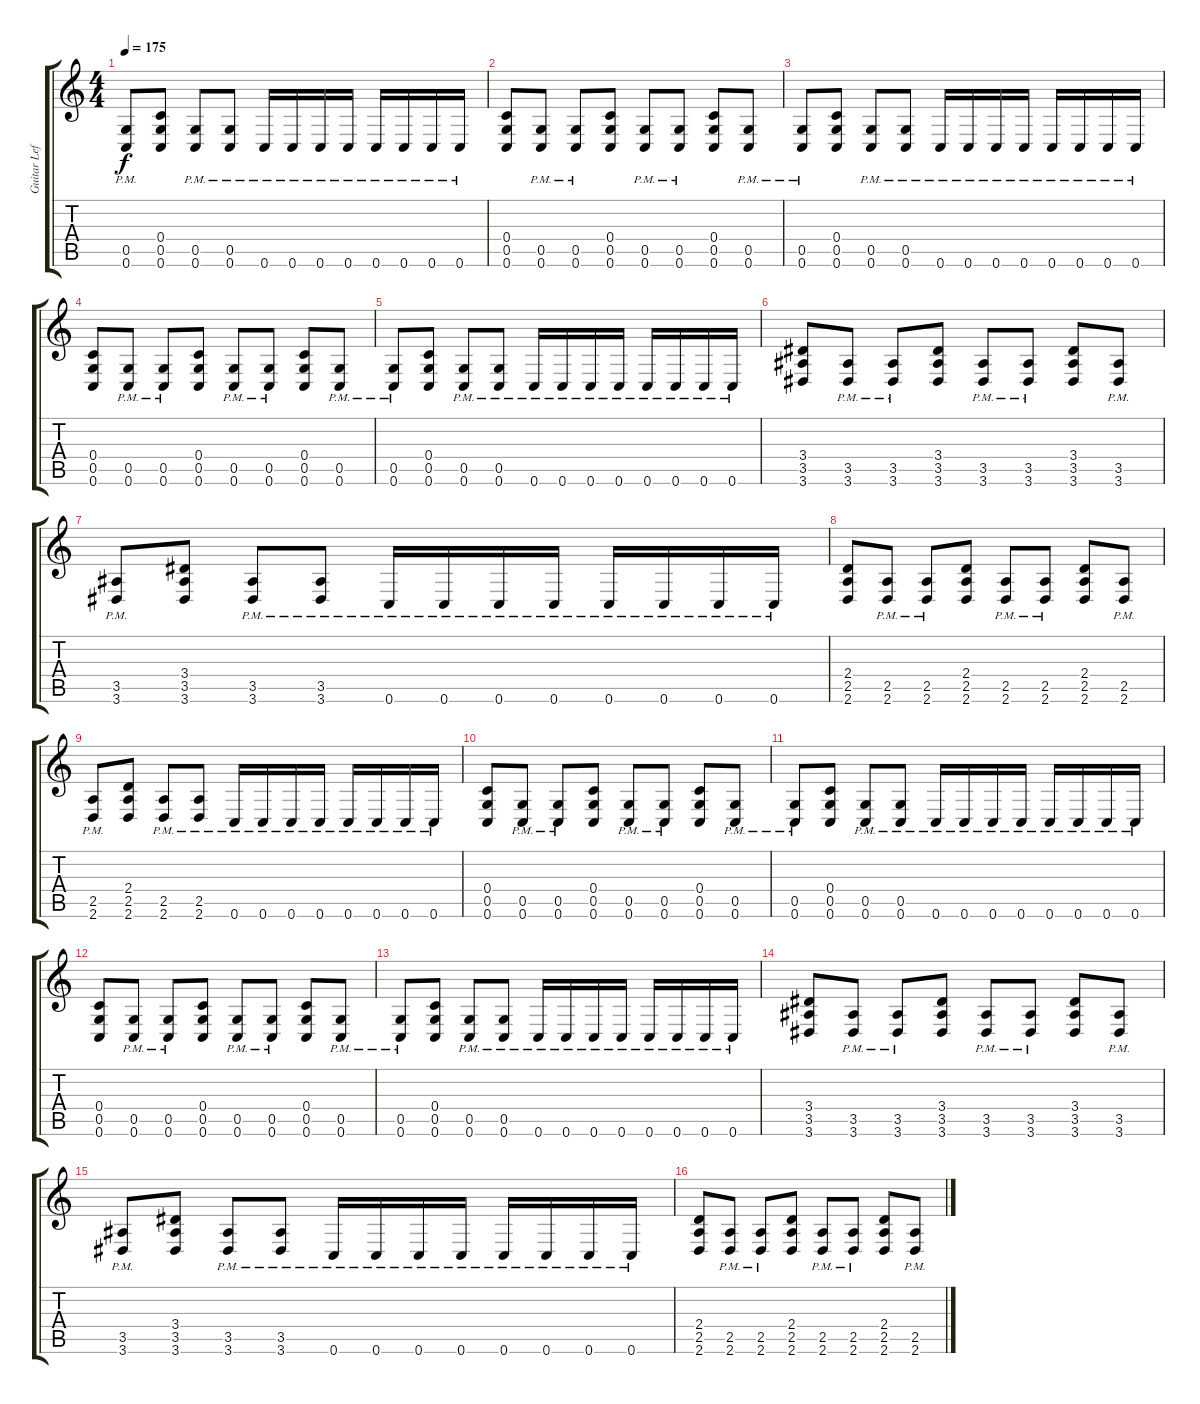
\track ("Guitar Left" "Guitar Lef") {instrument distortionguitar}
\staff {score tabs}
\tuning (D4 A3 F3 C3 G2 C2) {hide}
\ts (4 4)
\tempo 175
\clef g2
\ks c
(0.5{pm} 0.6{pm}).8{dy f} (0.4 0.5 0.6).8 (0.5{pm} 0.6{pm}).8 (0.5{pm} 0.6{pm}).8 0.6{pm}.16 0.6{pm}.16 0.6{pm}.16 0.6{pm}.16 0.6{pm}.16 0.6{pm}.16 0.6{pm}.16 0.6{pm}.16 |
(0.4 0.5 0.6).8 (0.5{pm} 0.6{pm}).8 (0.5{pm} 0.6{pm}).8 (0.4 0.5 0.6).8 (0.5{pm} 0.6{pm}).8 (0.5{pm} 0.6{pm}).8 (0.4 0.5 0.6).8 (0.5{pm} 0.6{pm}).8 |
(0.5{pm} 0.6{pm}).8 (0.4 0.5 0.6).8 (0.5{pm} 0.6{pm}).8 (0.5{pm} 0.6{pm}).8 0.6{pm}.16 0.6{pm}.16 0.6{pm}.16 0.6{pm}.16 0.6{pm}.16 0.6{pm}.16 0.6{pm}.16 0.6{pm}.16 |
(0.4 0.5 0.6).8 (0.5{pm} 0.6{pm}).8 (0.5{pm} 0.6{pm}).8 (0.4 0.5 0.6).8 (0.5{pm} 0.6{pm}).8 (0.5{pm} 0.6{pm}).8 (0.4 0.5 0.6).8 (0.5{pm} 0.6{pm}).8 |
(0.5{pm} 0.6{pm}).8 (0.4 0.5 0.6).8 (0.5{pm} 0.6{pm}).8 (0.5{pm} 0.6{pm}).8 0.6{pm}.16 0.6{pm}.16 0.6{pm}.16 0.6{pm}.16 0.6{pm}.16 0.6{pm}.16 0.6{pm}.16 0.6{pm}.16 |
(3.4 3.5 3.6).8 (3.5{pm} 3.6{pm}).8 (3.5{pm} 3.6{pm}).8 (3.4 3.5 3.6).8 (3.5{pm} 3.6{pm}).8 (3.5{pm} 3.6{pm}).8 (3.4 3.5 3.6).8 (3.5{pm} 3.6{pm}).8 |
(3.5{pm} 3.6{pm}).8 (3.4 3.5 3.6).8 (3.5{pm} 3.6{pm}).8 (3.5{pm} 3.6{pm}).8 0.6{pm}.16 0.6{pm}.16 0.6{pm}.16 0.6{pm}.16 0.6{pm}.16 0.6{pm}.16 0.6{pm}.16 0.6{pm}.16 |
(2.4 2.5 2.6).8 (2.5{pm} 2.6{pm}).8 (2.5{pm} 2.6{pm}).8 (2.4 2.5 2.6).8 (2.5{pm} 2.6{pm}).8 (2.5{pm} 2.6{pm}).8 (2.4 2.5 2.6).8 (2.5{pm} 2.6{pm}).8 |
(2.5{pm} 2.6{pm}).8 (2.4 2.5 2.6).8 (2.5{pm} 2.6{pm}).8 (2.5{pm} 2.6{pm}).8 0.6{pm}.16 0.6{pm}.16 0.6{pm}.16 0.6{pm}.16 0.6{pm}.16 0.6{pm}.16 0.6{pm}.16 0.6{pm}.16 |
(0.4 0.5 0.6).8 (0.5{pm} 0.6{pm}).8 (0.5{pm} 0.6{pm}).8 (0.4 0.5 0.6).8 (0.5{pm} 0.6{pm}).8 (0.5{pm} 0.6{pm}).8 (0.4 0.5 0.6).8 (0.5{pm} 0.6{pm}).8 |
(0.5{pm} 0.6{pm}).8 (0.4 0.5 0.6).8 (0.5{pm} 0.6{pm}).8 (0.5{pm} 0.6{pm}).8 0.6{pm}.16 0.6{pm}.16 0.6{pm}.16 0.6{pm}.16 0.6{pm}.16 0.6{pm}.16 0.6{pm}.16 0.6{pm}.16 |
(0.4 0.5 0.6).8 (0.5{pm} 0.6{pm}).8 (0.5{pm} 0.6{pm}).8 (0.4 0.5 0.6).8 (0.5{pm} 0.6{pm}).8 (0.5{pm} 0.6{pm}).8 (0.4 0.5 0.6).8 (0.5{pm} 0.6{pm}).8 |
(0.5{pm} 0.6{pm}).8 (0.4 0.5 0.6).8 (0.5{pm} 0.6{pm}).8 (0.5{pm} 0.6{pm}).8 0.6{pm}.16 0.6{pm}.16 0.6{pm}.16 0.6{pm}.16 0.6{pm}.16 0.6{pm}.16 0.6{pm}.16 0.6{pm}.16 |
(3.4 3.5 3.6).8 (3.5{pm} 3.6{pm}).8 (3.5{pm} 3.6{pm}).8 (3.4 3.5 3.6).8 (3.5{pm} 3.6{pm}).8 (3.5{pm} 3.6{pm}).8 (3.4 3.5 3.6).8 (3.5{pm} 3.6{pm}).8 |
(3.5{pm} 3.6{pm}).8 (3.4 3.5 3.6).8 (3.5{pm} 3.6{pm}).8 (3.5{pm} 3.6{pm}).8 0.6{pm}.16 0.6{pm}.16 0.6{pm}.16 0.6{pm}.16 0.6{pm}.16 0.6{pm}.16 0.6{pm}.16 0.6{pm}.16 |
(2.4 2.5 2.6).8 (2.5{pm} 2.6{pm}).8 (2.5{pm} 2.6{pm}).8 (2.4 2.5 2.6).8 (2.5{pm} 2.6{pm}).8 (2.5{pm} 2.6{pm}).8 (2.4 2.5 2.6).8 (2.5{pm} 2.6{pm}).8
